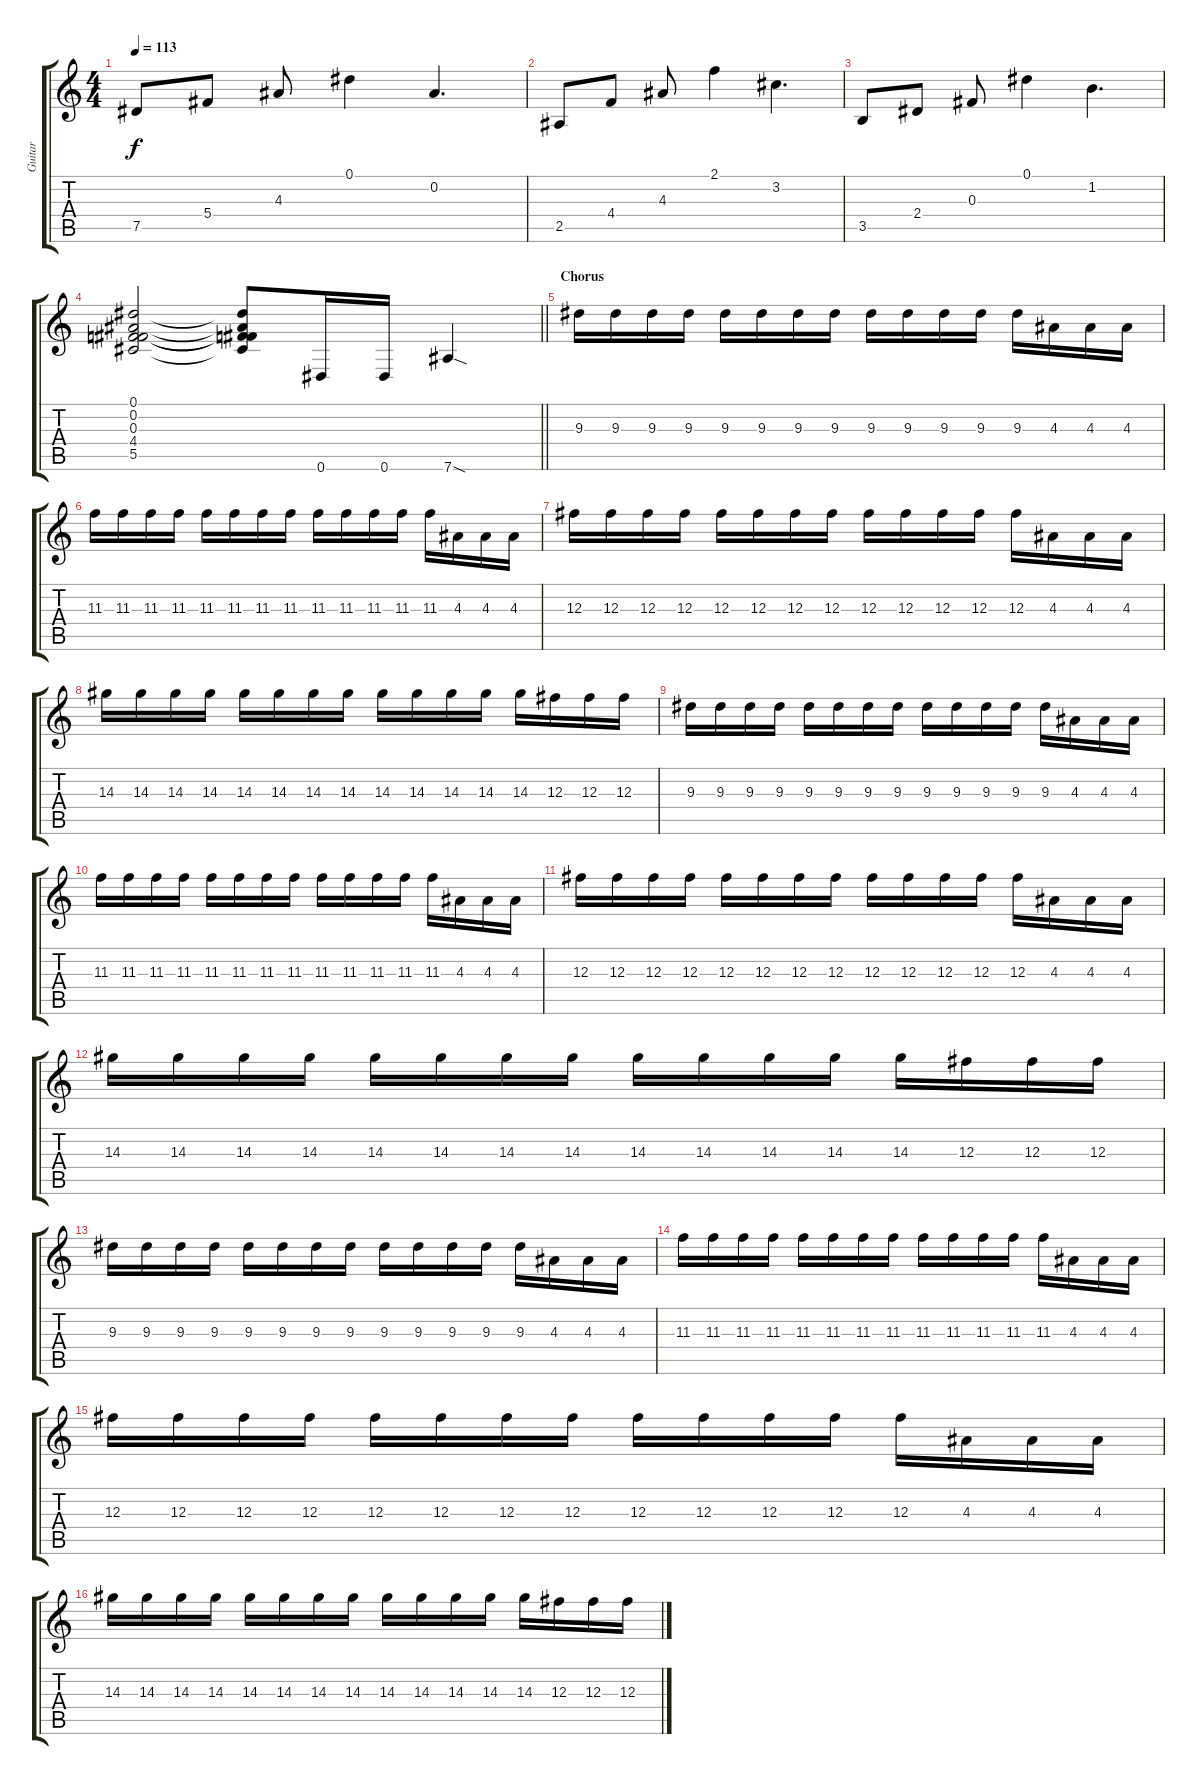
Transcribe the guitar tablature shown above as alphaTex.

\track ("Guitar" "Guitar") {instrument distortionguitar}
\staff {score tabs}
\tuning (Eb4 Bb3 Gb3 Db3 Ab2 Eb2) {hide}
\ts (4 4)
\tempo 113
\clef g2
\ks c
7.5.8{dy f} 5.4.8 4.3.8 0.1.4 0.2.4{d} |
2.5.8 4.4.8 4.3.8 2.1.4 3.2.4{d} |
3.5.8 2.4.8 0.3.8 0.1.4 1.2.4{d} |
\barLineRight lightlight
(0.1 0.2 0.3 4.4 5.5).2 (0.1{t} 0.2{t} 0.3{t} 4.4{t} 5.5{t}).8 0.6.16{instrument distortionguitar} 0.6.16 7.6{sod}.4 |
\section ("" "Chorus")
9.3.16 9.3.16 9.3.16 9.3.16 9.3.16 9.3.16 9.3.16 9.3.16 9.3.16 9.3.16 9.3.16 9.3.16 9.3.16 4.3.16 4.3.16 4.3.16 |
11.3.16 11.3.16 11.3.16 11.3.16 11.3.16 11.3.16 11.3.16 11.3.16 11.3.16 11.3.16 11.3.16 11.3.16 11.3.16 4.3.16 4.3.16 4.3.16 |
12.3.16 12.3.16 12.3.16 12.3.16 12.3.16 12.3.16 12.3.16 12.3.16 12.3.16 12.3.16 12.3.16 12.3.16 12.3.16 4.3.16 4.3.16 4.3.16 |
14.3.16 14.3.16 14.3.16 14.3.16 14.3.16 14.3.16 14.3.16 14.3.16 14.3.16 14.3.16 14.3.16 14.3.16 14.3.16 12.3.16 12.3.16 12.3.16 |
9.3.16 9.3.16 9.3.16 9.3.16 9.3.16 9.3.16 9.3.16 9.3.16 9.3.16 9.3.16 9.3.16 9.3.16 9.3.16 4.3.16 4.3.16 4.3.16 |
11.3.16 11.3.16 11.3.16 11.3.16 11.3.16 11.3.16 11.3.16 11.3.16 11.3.16 11.3.16 11.3.16 11.3.16 11.3.16 4.3.16 4.3.16 4.3.16 |
12.3.16 12.3.16 12.3.16 12.3.16 12.3.16 12.3.16 12.3.16 12.3.16 12.3.16 12.3.16 12.3.16 12.3.16 12.3.16 4.3.16 4.3.16 4.3.16 |
14.3.16 14.3.16 14.3.16 14.3.16 14.3.16 14.3.16 14.3.16 14.3.16 14.3.16 14.3.16 14.3.16 14.3.16 14.3.16 12.3.16 12.3.16 12.3.16 |
9.3.16 9.3.16 9.3.16 9.3.16 9.3.16 9.3.16 9.3.16 9.3.16 9.3.16 9.3.16 9.3.16 9.3.16 9.3.16 4.3.16 4.3.16 4.3.16 |
11.3.16 11.3.16 11.3.16 11.3.16 11.3.16 11.3.16 11.3.16 11.3.16 11.3.16 11.3.16 11.3.16 11.3.16 11.3.16 4.3.16 4.3.16 4.3.16 |
12.3.16 12.3.16 12.3.16 12.3.16 12.3.16 12.3.16 12.3.16 12.3.16 12.3.16 12.3.16 12.3.16 12.3.16 12.3.16 4.3.16 4.3.16 4.3.16 |
14.3.16 14.3.16 14.3.16 14.3.16 14.3.16 14.3.16 14.3.16 14.3.16 14.3.16 14.3.16 14.3.16 14.3.16 14.3.16 12.3.16 12.3.16 12.3.16
